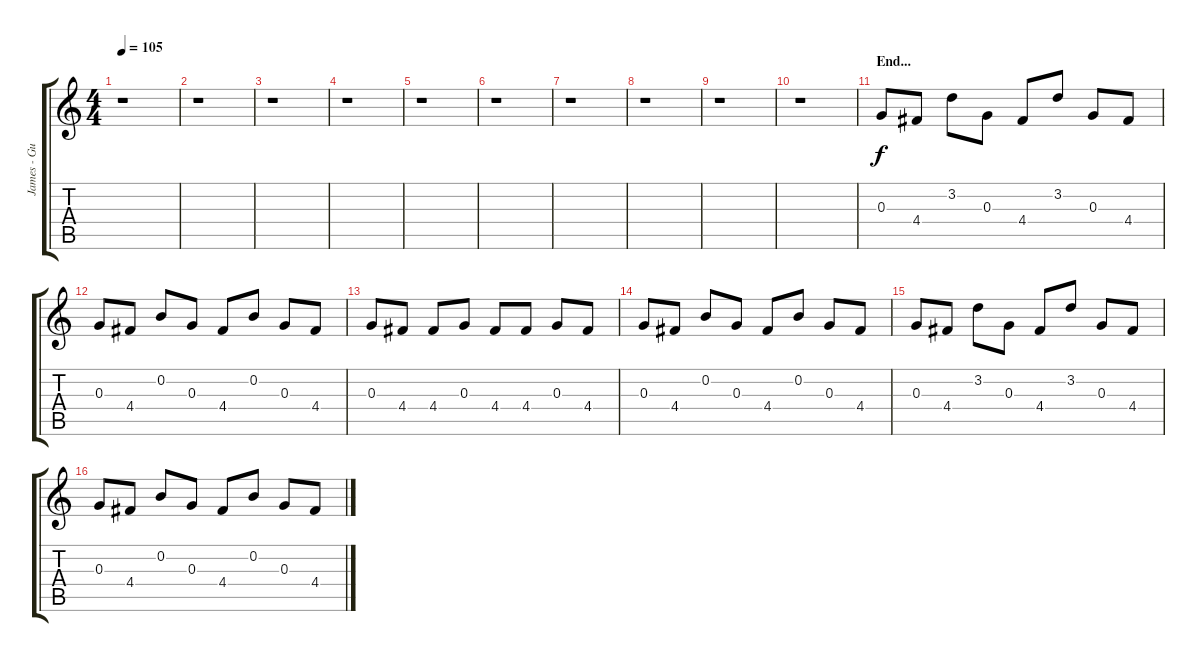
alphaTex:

\track ("James - Guitar 2" "James - Gu") {instrument electricguitarjazz}
\staff {score tabs}
\tuning (E4 B3 G3 D3 A2 E2) {hide}
\ts (4 4)
\tempo 105
\clef g2
\ks c
r.1{dy f} |
r.1 |
r.1 |
r.1 |
r.1 |
r.1 |
r.1 |
r.1 |
r.1 |
r.1 |
\section ("" "End...")
0.3.8 4.4.8 3.2.8 0.3.8 4.4.8 3.2.8 0.3.8 4.4.8 |
0.3.8 4.4.8 0.2.8 0.3.8 4.4.8 0.2.8 0.3.8 4.4.8 |
0.3.8 4.4.8 4.4.8 0.3.8 4.4.8 4.4.8 0.3.8 4.4.8 |
0.3.8 4.4.8 0.2.8 0.3.8 4.4.8 0.2.8 0.3.8 4.4.8 |
0.3.8 4.4.8 3.2.8 0.3.8 4.4.8 3.2.8 0.3.8 4.4.8 |
0.3.8 4.4.8 0.2.8 0.3.8 4.4.8 0.2.8 0.3.8 4.4.8
